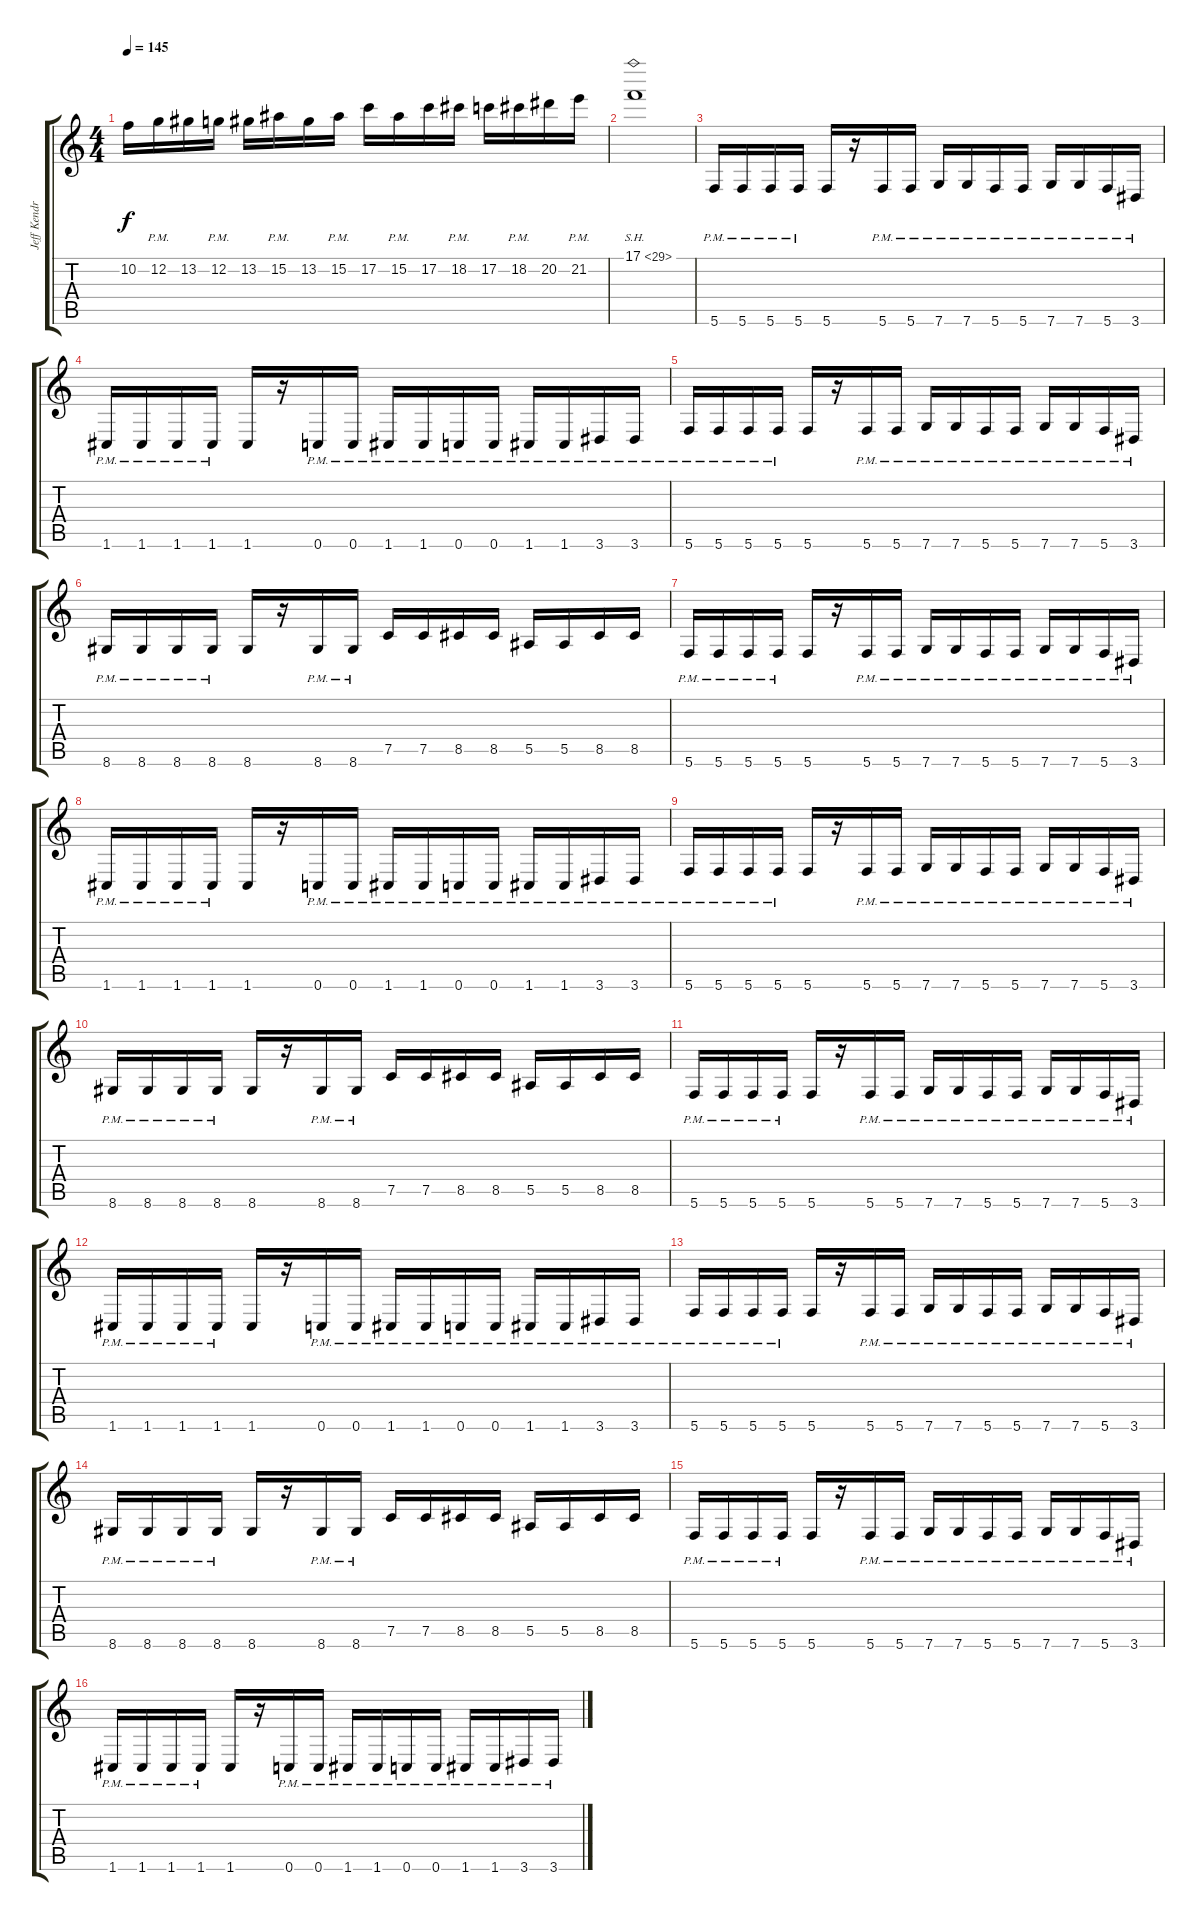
\track ("Jeff Kendrick" "Jeff Kendr") {instrument distortionguitar}
\staff {score tabs}
\tuning (C4 G3 Eb3 Bb2 F2 C2) {hide}
\ts (4 4)
\tempo 145
\clef g2
\ks c
10.2.16{dy f} 12.2{pm}.16 13.2.16 12.2{pm}.16 13.2.16 15.2{pm}.16 13.2.16 15.2{pm}.16 17.2.16 15.2{pm}.16 17.2.16 18.2{pm}.16 17.2.16 18.2{pm}.16 20.2.16 21.2{pm}.16 |
17.1{sh 12}.1 |
5.6{pm}.16 5.6{pm}.16 5.6{pm}.16 5.6{pm}.16 5.6.16 r.16 5.6{pm}.16 5.6{pm}.16 7.6{pm}.16 7.6{pm}.16 5.6{pm}.16 5.6{pm}.16 7.6{pm}.16 7.6{pm}.16 5.6{pm}.16 3.6{pm}.16 |
1.6{pm}.16 1.6{pm}.16 1.6{pm}.16 1.6{pm}.16 1.6.16 r.16 0.6{pm}.16 0.6{pm}.16 1.6{pm}.16 1.6{pm}.16 0.6{pm}.16 0.6{pm}.16 1.6{pm}.16 1.6{pm}.16 3.6{pm}.16 3.6{pm}.16 |
5.6{pm}.16 5.6{pm}.16 5.6{pm}.16 5.6{pm}.16 5.6.16 r.16 5.6{pm}.16 5.6{pm}.16 7.6{pm}.16 7.6{pm}.16 5.6{pm}.16 5.6{pm}.16 7.6{pm}.16 7.6{pm}.16 5.6{pm}.16 3.6{pm}.16 |
8.6{pm}.16 8.6{pm}.16 8.6{pm}.16 8.6{pm}.16 8.6.16 r.16 8.6{pm}.16 8.6{pm}.16 7.5.16 7.5.16 8.5.16 8.5.16 5.5.16 5.5.16 8.5.16 8.5.16 |
5.6{pm}.16 5.6{pm}.16 5.6{pm}.16 5.6{pm}.16 5.6.16 r.16 5.6{pm}.16 5.6{pm}.16 7.6{pm}.16 7.6{pm}.16 5.6{pm}.16 5.6{pm}.16 7.6{pm}.16 7.6{pm}.16 5.6{pm}.16 3.6{pm}.16 |
1.6{pm}.16 1.6{pm}.16 1.6{pm}.16 1.6{pm}.16 1.6.16 r.16 0.6{pm}.16 0.6{pm}.16 1.6{pm}.16 1.6{pm}.16 0.6{pm}.16 0.6{pm}.16 1.6{pm}.16 1.6{pm}.16 3.6{pm}.16 3.6{pm}.16 |
5.6{pm}.16 5.6{pm}.16 5.6{pm}.16 5.6{pm}.16 5.6.16 r.16 5.6{pm}.16 5.6{pm}.16 7.6{pm}.16 7.6{pm}.16 5.6{pm}.16 5.6{pm}.16 7.6{pm}.16 7.6{pm}.16 5.6{pm}.16 3.6{pm}.16 |
8.6{pm}.16 8.6{pm}.16 8.6{pm}.16 8.6{pm}.16 8.6.16 r.16 8.6{pm}.16 8.6{pm}.16 7.5.16 7.5.16 8.5.16 8.5.16 5.5.16 5.5.16 8.5.16 8.5.16 |
5.6{pm}.16 5.6{pm}.16 5.6{pm}.16 5.6{pm}.16 5.6.16 r.16 5.6{pm}.16 5.6{pm}.16 7.6{pm}.16 7.6{pm}.16 5.6{pm}.16 5.6{pm}.16 7.6{pm}.16 7.6{pm}.16 5.6{pm}.16 3.6{pm}.16 |
1.6{pm}.16 1.6{pm}.16 1.6{pm}.16 1.6{pm}.16 1.6.16 r.16 0.6{pm}.16 0.6{pm}.16 1.6{pm}.16 1.6{pm}.16 0.6{pm}.16 0.6{pm}.16 1.6{pm}.16 1.6{pm}.16 3.6{pm}.16 3.6{pm}.16 |
5.6{pm}.16 5.6{pm}.16 5.6{pm}.16 5.6{pm}.16 5.6.16 r.16 5.6{pm}.16 5.6{pm}.16 7.6{pm}.16 7.6{pm}.16 5.6{pm}.16 5.6{pm}.16 7.6{pm}.16 7.6{pm}.16 5.6{pm}.16 3.6{pm}.16 |
8.6{pm}.16 8.6{pm}.16 8.6{pm}.16 8.6{pm}.16 8.6.16 r.16 8.6{pm}.16 8.6{pm}.16 7.5.16 7.5.16 8.5.16 8.5.16 5.5.16 5.5.16 8.5.16 8.5.16 |
5.6{pm}.16 5.6{pm}.16 5.6{pm}.16 5.6{pm}.16 5.6.16 r.16 5.6{pm}.16 5.6{pm}.16 7.6{pm}.16 7.6{pm}.16 5.6{pm}.16 5.6{pm}.16 7.6{pm}.16 7.6{pm}.16 5.6{pm}.16 3.6{pm}.16 |
1.6{pm}.16 1.6{pm}.16 1.6{pm}.16 1.6{pm}.16 1.6.16 r.16 0.6{pm}.16 0.6{pm}.16 1.6{pm}.16 1.6{pm}.16 0.6{pm}.16 0.6{pm}.16 1.6{pm}.16 1.6{pm}.16 3.6{pm}.16 3.6{pm}.16
